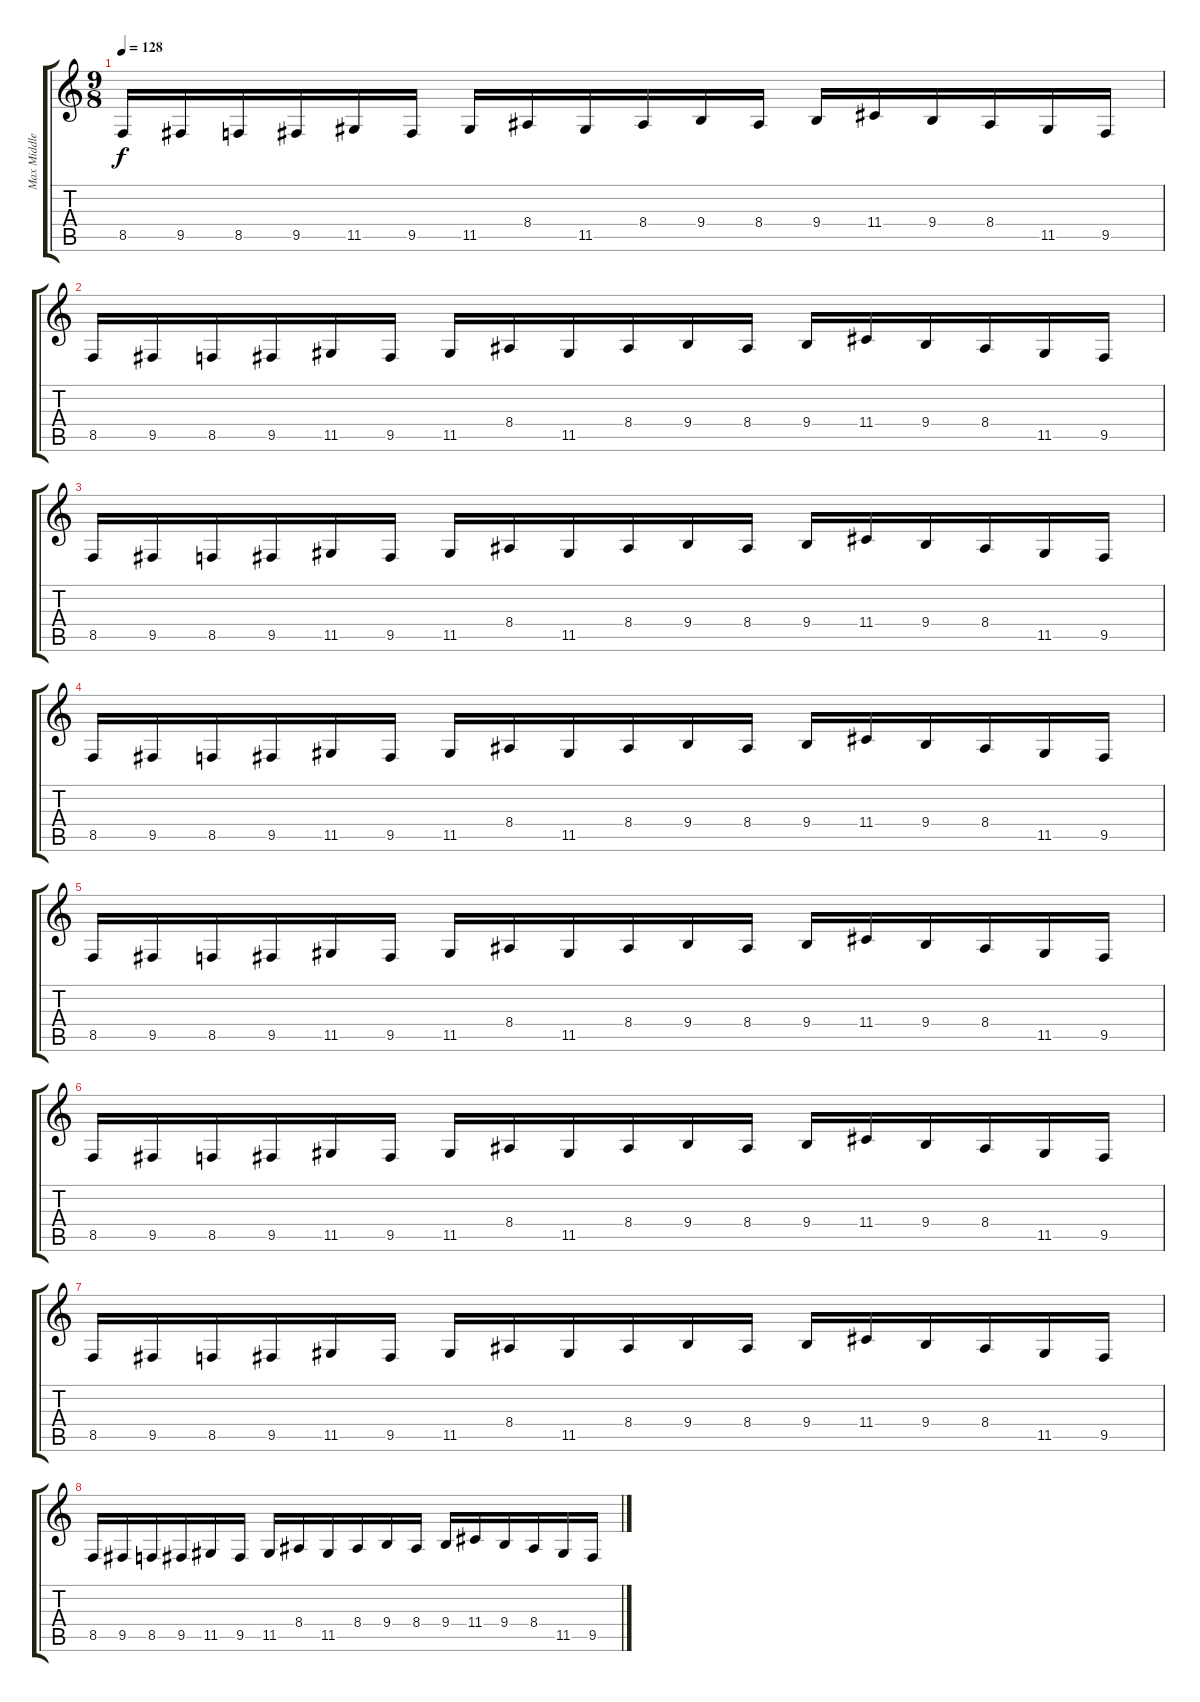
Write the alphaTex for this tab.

\track ("Max Middleton" "Max Middle") {instrument lead8bassandlead}
\staff {score tabs}
\tuning (E4 B3 G3 D3 A2 E2) {hide}
\ts (9 8)
\tempo 128
\clef g2
\ks c
8.5.16{dy f} 9.5.16 8.5.16 9.5.16 11.5.16 9.5.16 11.5.16 8.4.16 11.5.16 8.4.16 9.4.16 8.4.16 9.4.16 11.4.16 9.4.16 8.4.16 11.5.16 9.5.16 |
8.5.16 9.5.16 8.5.16 9.5.16 11.5.16 9.5.16 11.5.16 8.4.16 11.5.16 8.4.16 9.4.16 8.4.16 9.4.16 11.4.16 9.4.16 8.4.16 11.5.16 9.5.16 |
8.5.16 9.5.16 8.5.16 9.5.16 11.5.16 9.5.16 11.5.16 8.4.16 11.5.16 8.4.16 9.4.16 8.4.16 9.4.16 11.4.16 9.4.16 8.4.16 11.5.16 9.5.16 |
8.5.16 9.5.16 8.5.16 9.5.16 11.5.16 9.5.16 11.5.16 8.4.16 11.5.16 8.4.16 9.4.16 8.4.16 9.4.16 11.4.16 9.4.16 8.4.16 11.5.16 9.5.16 |
8.5.16 9.5.16 8.5.16 9.5.16 11.5.16 9.5.16 11.5.16 8.4.16 11.5.16 8.4.16 9.4.16 8.4.16 9.4.16 11.4.16 9.4.16 8.4.16 11.5.16 9.5.16 |
8.5.16 9.5.16 8.5.16 9.5.16 11.5.16 9.5.16 11.5.16 8.4.16 11.5.16 8.4.16 9.4.16 8.4.16 9.4.16 11.4.16 9.4.16 8.4.16 11.5.16 9.5.16 |
8.5.16{volume 0} 9.5.16 8.5.16 9.5.16 11.5.16 9.5.16 11.5.16 8.4.16 11.5.16 8.4.16 9.4.16 8.4.16 9.4.16 11.4.16 9.4.16 8.4.16 11.5.16 9.5.16 |
8.5.16 9.5.16 8.5.16 9.5.16 11.5.16 9.5.16 11.5.16 8.4.16 11.5.16 8.4.16 9.4.16 8.4.16 9.4.16 11.4.16 9.4.16 8.4.16 11.5.16 9.5.16
